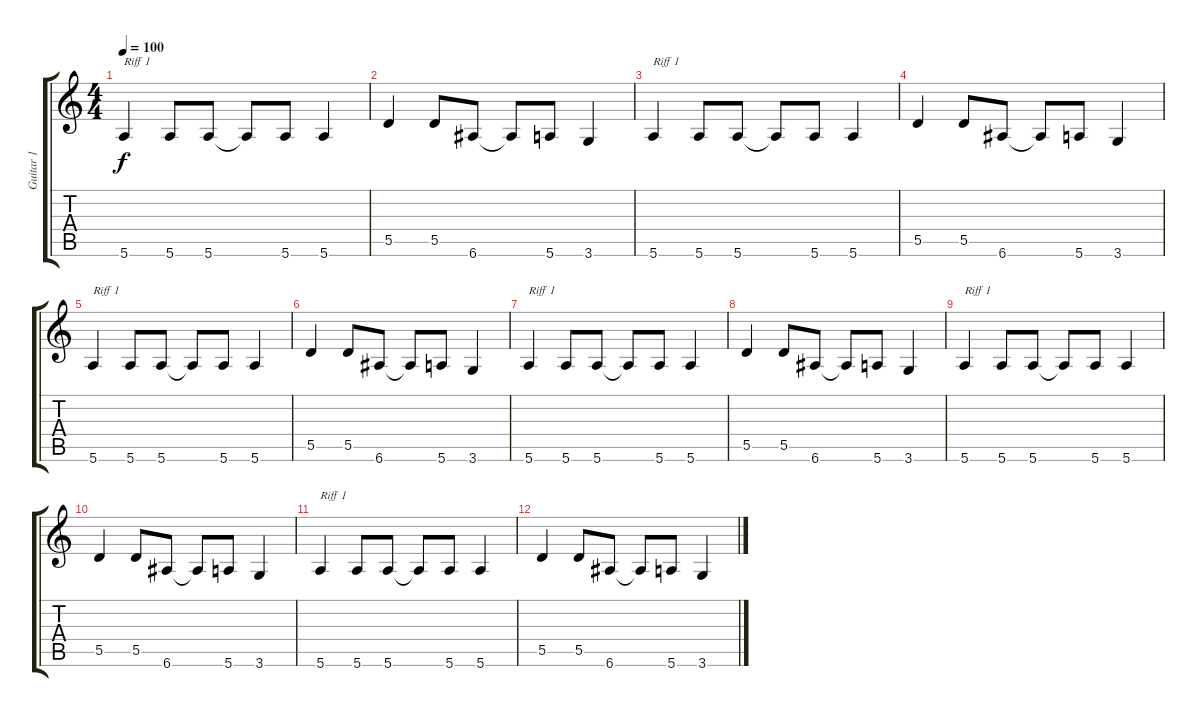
\track ("Guitar 1" "Guitar 1") {instrument distortionguitar}
\staff {score tabs}
\tuning (E4 B3 G3 D3 A2 E2) {hide}
\ts (4 4)
\tempo 100
\clef g2
\ks c
5.6.4{txt "Riff 1" dy f} 5.6.8 5.6.8 5.6{t}.8 5.6.8 5.6.4 |
5.5.4 5.5.8 6.6.8 6.6{t}.8 5.6.8 3.6.4 |
5.6.4{txt "Riff 1"} 5.6.8 5.6.8 5.6{t}.8 5.6.8 5.6.4 |
5.5.4 5.5.8 6.6.8 6.6{t}.8 5.6.8 3.6.4 |
5.6.4{txt "Riff 1"} 5.6.8 5.6.8 5.6{t}.8 5.6.8 5.6.4 |
5.5.4{volume 14} 5.5.8 6.6.8 6.6{t}.8 5.6.8 3.6.4 |
5.6.4{txt "Riff 1" volume 12} 5.6.8 5.6.8 5.6{t}.8 5.6.8 5.6.4 |
5.5.4{volume 10} 5.5.8 6.6.8 6.6{t}.8 5.6.8 3.6.4 |
5.6.4{txt "Riff 1" volume 8} 5.6.8 5.6.8 5.6{t}.8 5.6.8 5.6.4 |
5.5.4{volume 6} 5.5.8 6.6.8 6.6{t}.8 5.6.8 3.6.4 |
5.6.4{txt "Riff 1" volume 4} 5.6.8 5.6.8 5.6{t}.8 5.6.8 5.6.4 |
5.5.4{volume 2} 5.5.8 6.6.8 6.6{t}.8 5.6.8 3.6.4
